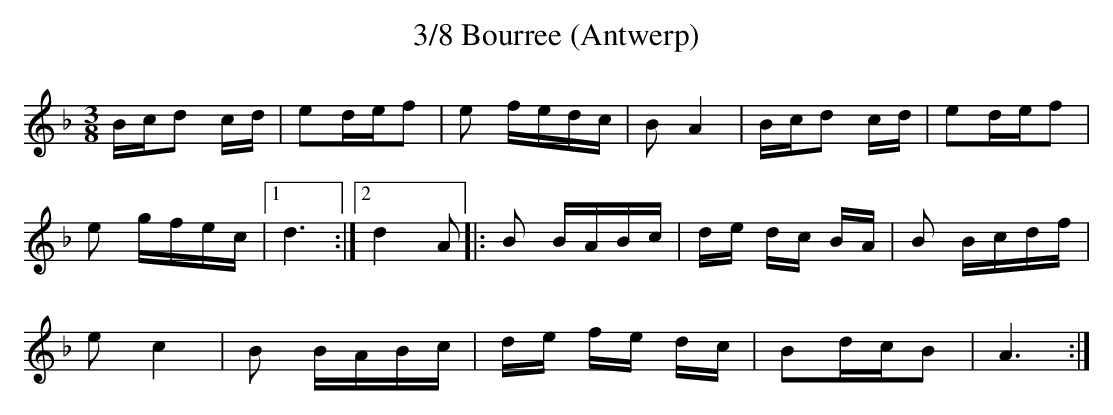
X:1
T:3/8 Bourree (Antwerp)
M:3/8
L:1/8
K:Dm
B/c/d c/d/ | ed/e/f |  e f/e/d/c/ | BA2 | B/c/d c/d/ | ed/e/f |
e g/f/e/c/ |1d3 :|2 d2A |: B B/A/B/c/ | d/e/ d/c/ B/A/ | B B/c/d/f/ |
ec2 | B B/A/B/c/ | d/e/ f/e/ d/c/ | Bd/c/B | A3 :|
